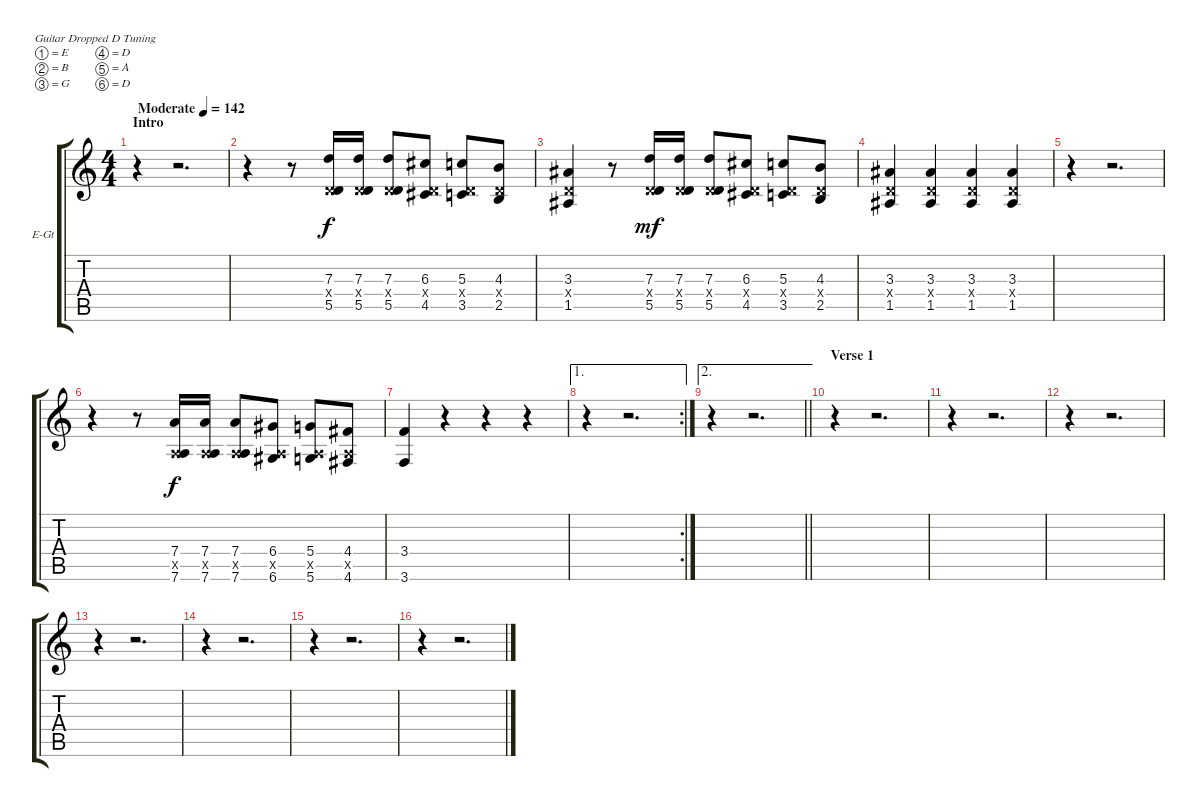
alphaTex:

\bracketExtendMode groupsimilarinstruments
\firstSystemTrackNameOrientation horizontal
\otherSystemsTrackNameOrientation horizontal
\track ("Electric Guitar 5" "E-Gt") {instrument distortionguitar}
\staff {score tabs}
\tuning (E4 B3 G3 D3 A2 D2)
\ts (4 4)
\beaming (8 2 2 2 2)
\section ("" "Intro")
\tempo (142 "Moderate")
\clef g2
\ks c
r.4{dy f instrument distortionguitar} r.2{d} |
r.4 r.8 (7.3 0.4{x} 5.5).16 (7.3 0.4{x} 5.5).16 (7.3 0.4{x} 5.5).8 (6.3 0.4{x} 4.5).8 (5.3 0.4{x} 3.5).8 (4.3 0.4{x} 2.5).8 |
(3.3 0.4{x} 1.5).4 r.8 (7.3 0.4{x} 5.5).16{dy mf} (7.3 0.4{x} 5.5).16 (7.3 0.4{x} 5.5).8 (6.3 0.4{x} 4.5).8 (5.3 0.4{x} 3.5).8 (4.3 0.4{x} 2.5).8 |
(3.3 0.4{x} 1.5).4 (3.3 0.4{x} 1.5).4 (3.3 0.4{x} 1.5).4 (3.3 0.4{x} 1.5).4 |
r.4 r.2{d} |
r.4 r.8 (7.4 0.5{x} 7.6).16{dy f} (7.4 0.5{x} 7.6).16 (7.4 0.5{x} 7.6).8 (6.4 0.5{x} 6.6).8 (5.4 0.5{x} 5.6).8 (4.4 0.5{x} 4.6).8 |
(3.4 3.6).4 r.4 r.4 r.4 |
\ae 1
\rc 2
r.4 r.2{d} |
\ae 2
\barLineRight lightlight
r.4 r.2{d} |
\section ("" "Verse 1")
r.4 r.2{d} |
r.4 r.2{d} |
r.4 r.2{d} |
r.4 r.2{d} |
r.4 r.2{d} |
r.4 r.2{d} |
r.4 r.2{d}
